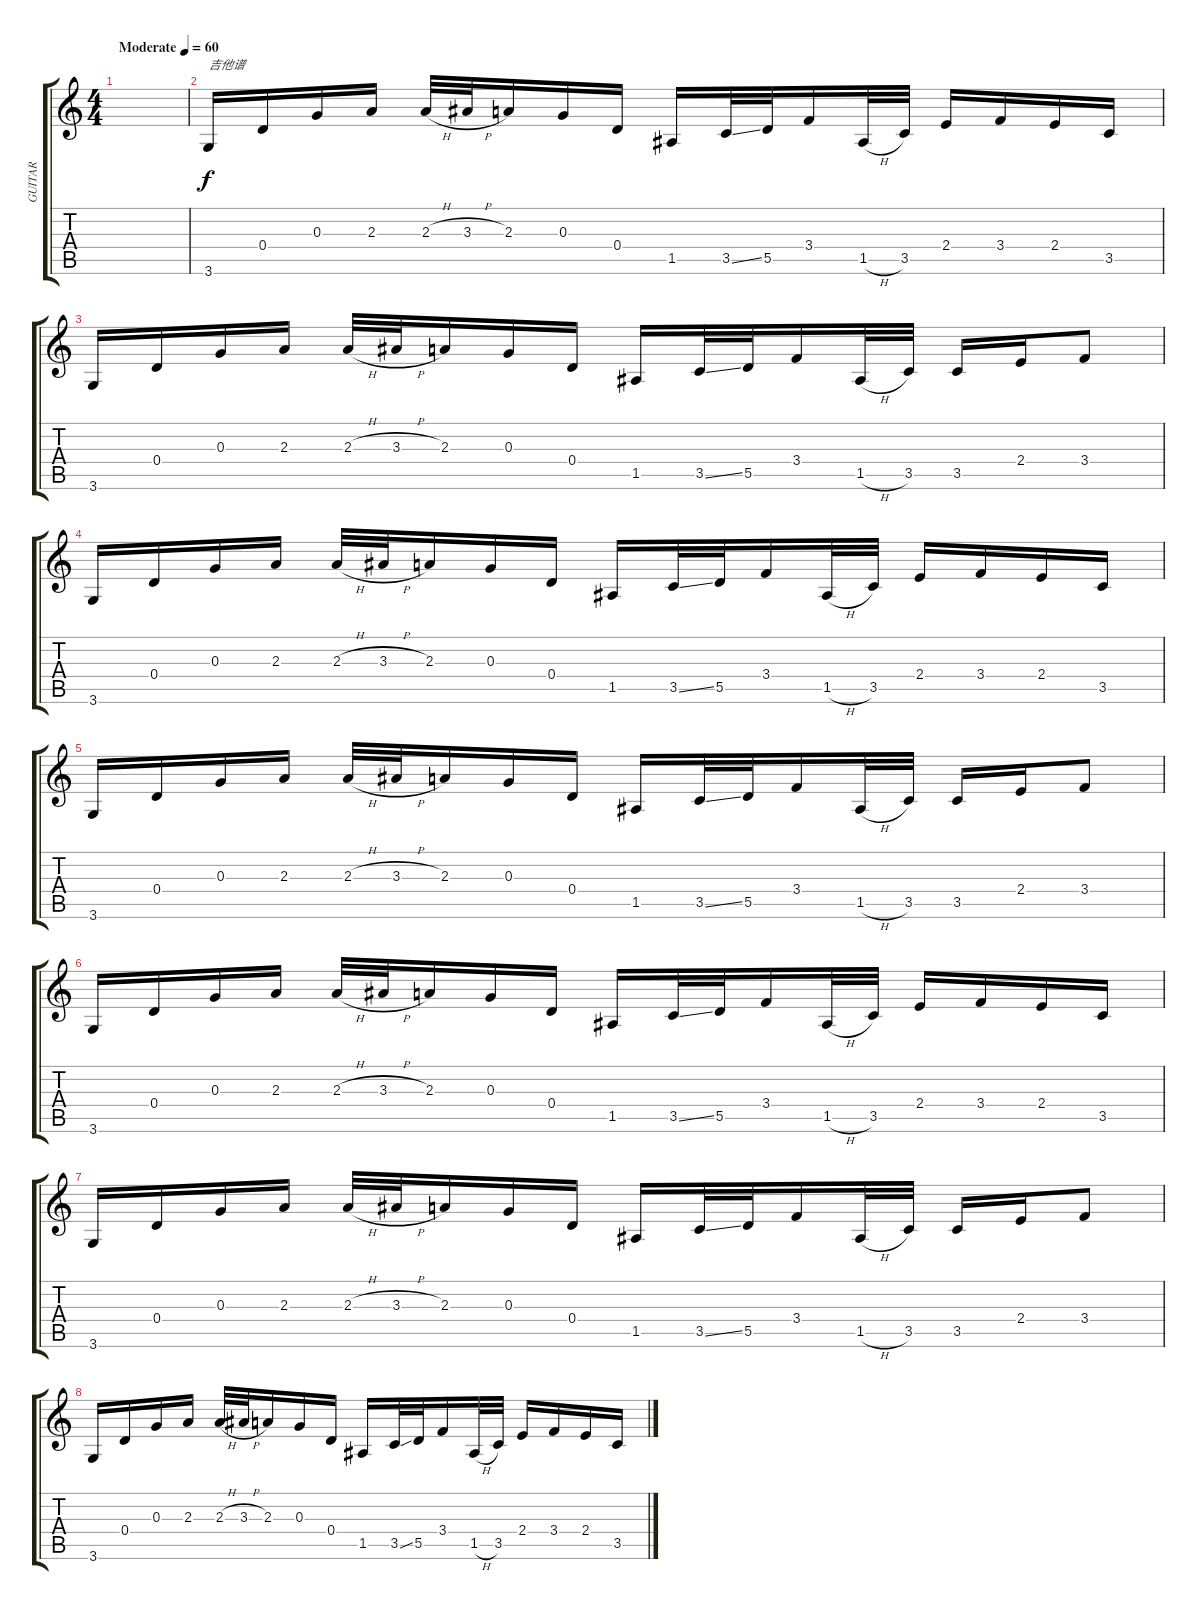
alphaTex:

\track ("GUITAR " "GUITAR ") {instrument acousticguitarnylon}
\staff {score tabs}
\tuning (E4 B3 G3 D3 A2 E2) {hide}
\ts (4 4)
\tempo (60 "Moderate")
\clef g2
\ks c
|
3.6.16{txt "吉他谱"} 0.4.16 0.3.16 2.3.16 2.3{h}.32 3.3{h}.32 2.3.16 0.3.16 0.4.16 1.5.16 3.5{ss}.32 5.5.32 3.4.16 1.5{h}.32 3.5.32 2.4.16 3.4.16 2.4.16 3.5.16 |
3.6.16 0.4.16 0.3.16 2.3.16 2.3{h}.32 3.3{h}.32 2.3.16 0.3.16 0.4.16 1.5.16 3.5{ss}.32 5.5.32 3.4.16 1.5{h}.32 3.5.32 3.5.16 2.4.16 3.4.8 |
3.6.16 0.4.16 0.3.16 2.3.16 2.3{h}.32 3.3{h}.32 2.3.16 0.3.16 0.4.16 1.5.16 3.5{ss}.32 5.5.32 3.4.16 1.5{h}.32 3.5.32 2.4.16 3.4.16 2.4.16 3.5.16 |
3.6.16 0.4.16 0.3.16 2.3.16 2.3{h}.32 3.3{h}.32 2.3.16 0.3.16 0.4.16 1.5.16 3.5{ss}.32 5.5.32 3.4.16 1.5{h}.32 3.5.32 3.5.16 2.4.16 3.4.8 |
3.6.16 0.4.16 0.3.16 2.3.16 2.3{h}.32 3.3{h}.32 2.3.16 0.3.16 0.4.16 1.5.16 3.5{ss}.32 5.5.32 3.4.16 1.5{h}.32 3.5.32 2.4.16 3.4.16 2.4.16 3.5.16 |
3.6.16 0.4.16 0.3.16 2.3.16 2.3{h}.32 3.3{h}.32 2.3.16 0.3.16 0.4.16 1.5.16 3.5{ss}.32 5.5.32 3.4.16 1.5{h}.32 3.5.32 3.5.16 2.4.16 3.4.8 |
3.6.16 0.4.16 0.3.16 2.3.16 2.3{h}.32 3.3{h}.32 2.3.16 0.3.16 0.4.16 1.5.16 3.5{ss}.32 5.5.32 3.4.16 1.5{h}.32 3.5.32 2.4.16 3.4.16 2.4.16 3.5.16
